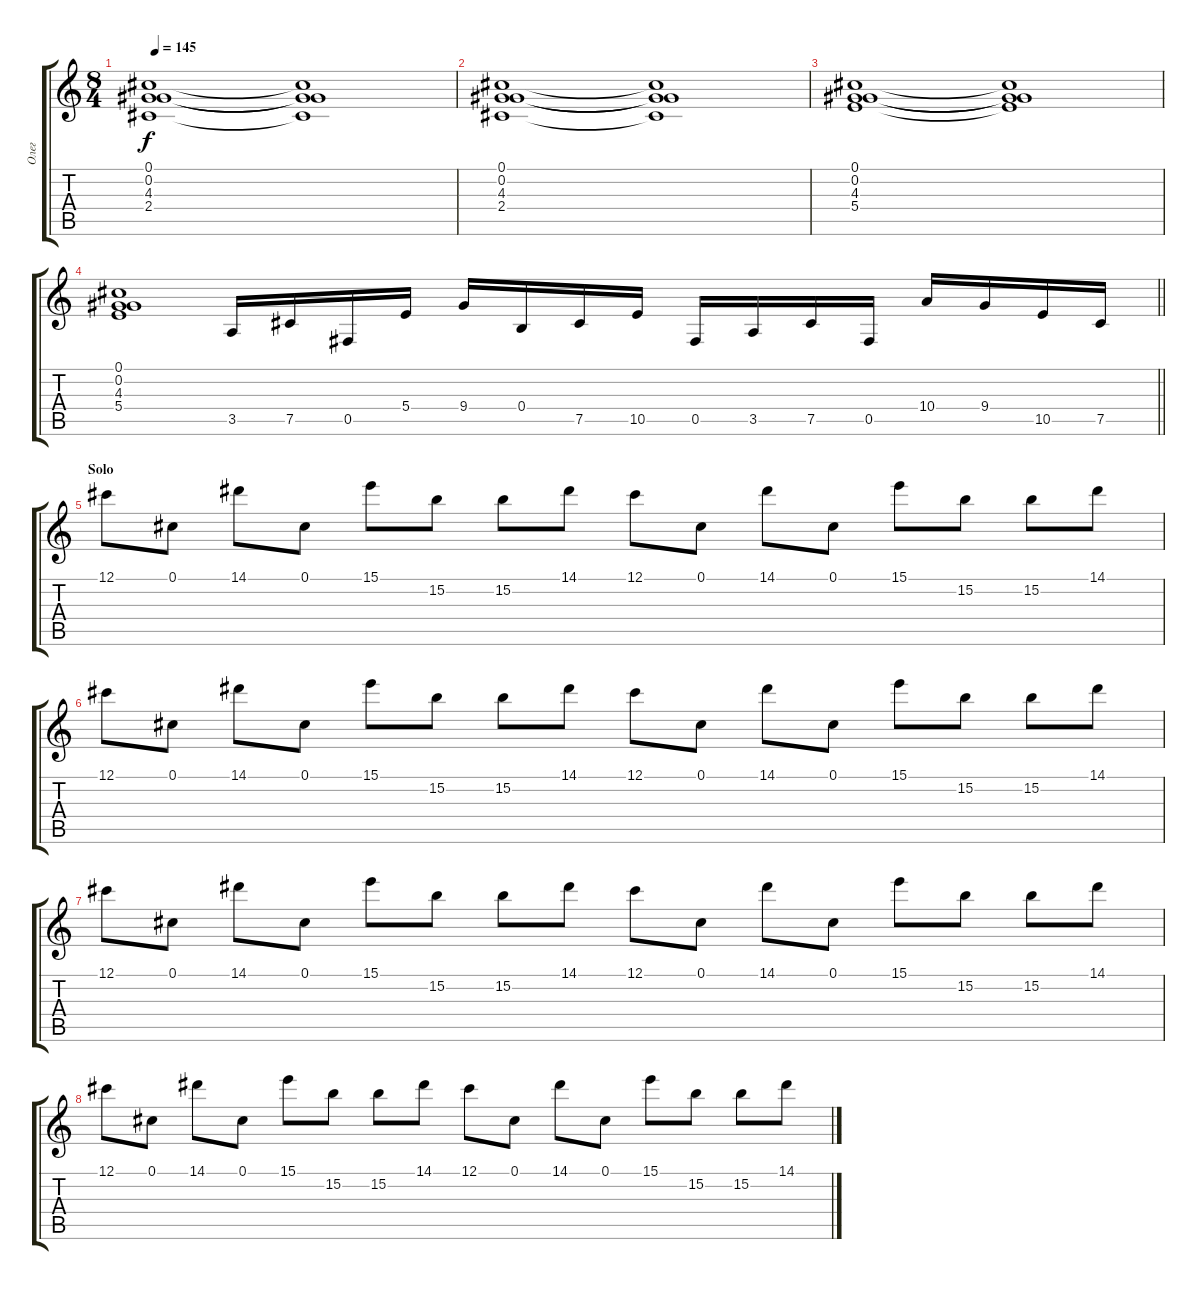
\track ("Олег" "Олег") {instrument distortionguitar}
\staff {score tabs}
\tuning (Db4 Ab3 E3 B2 Gb2 Db2) {hide}
\ts (8 4)
\tempo 145
\clef g2
\ks c
(0.1 0.2 4.3 2.4).1{dy f} (0.1{t} 0.2{t} 4.3{t} 2.4{t}).1 |
(0.1 0.2 4.3 2.4).1 (0.1{t} 0.2{t} 4.3{t} 2.4{t}).1 |
(0.1 0.2 4.3 5.4).1 (0.1{t} 0.2{t} 4.3{t} 5.4{t}).1 |
\barLineRight lightlight
(0.1 0.2 4.3 5.4).1 3.5.16 7.5.16 0.5.16 5.4.16 9.4.16 0.4.16 7.5.16 10.5.16 0.5.16 3.5.16 7.5.16 0.5.16 10.4.16 9.4.16 10.5.16 7.5.16 |
\section ("" "Solo")
12.1.8 0.1.8 14.1.8 0.1.8 15.1.8 15.2.8 15.2.8 14.1.8 12.1.8 0.1.8 14.1.8 0.1.8 15.1.8 15.2.8 15.2.8 14.1.8 |
12.1.8 0.1.8 14.1.8 0.1.8 15.1.8 15.2.8 15.2.8 14.1.8 12.1.8 0.1.8 14.1.8 0.1.8 15.1.8 15.2.8 15.2.8 14.1.8 |
12.1.8 0.1.8 14.1.8 0.1.8 15.1.8 15.2.8 15.2.8 14.1.8 12.1.8 0.1.8 14.1.8 0.1.8 15.1.8 15.2.8 15.2.8 14.1.8 |
12.1.8 0.1.8 14.1.8 0.1.8 15.1.8 15.2.8 15.2.8 14.1.8 12.1.8 0.1.8 14.1.8 0.1.8 15.1.8 15.2.8 15.2.8 14.1.8
